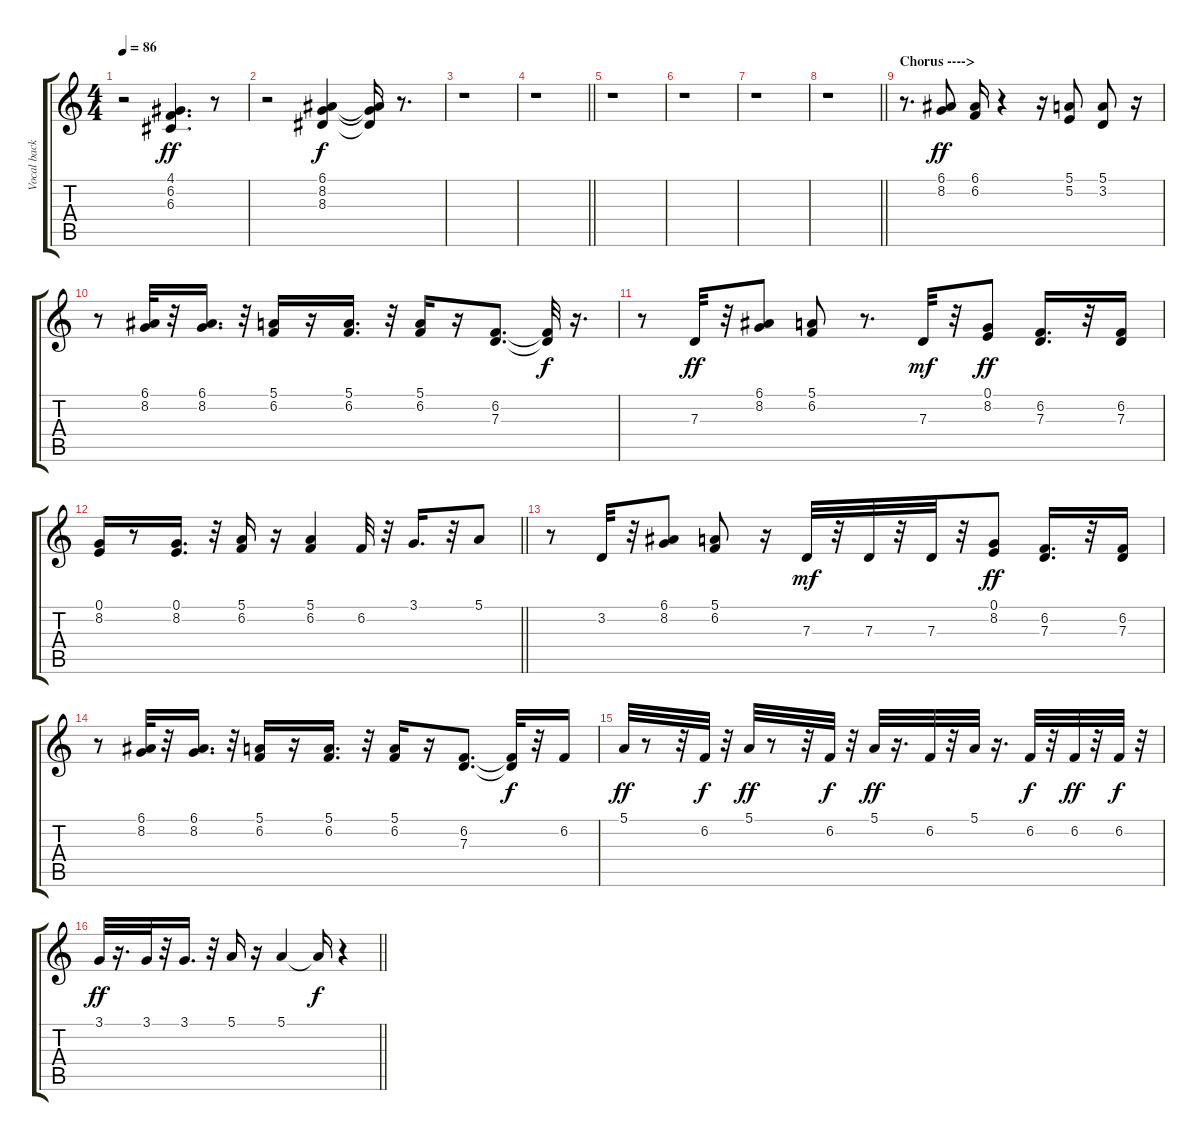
\track ("Vocal background" "Vocal back") {instrument voiceoohs}
\staff {score tabs}
\tuning (E4 B3 G3 D3 A2 E2) {hide}
\ts (4 4)
\tempo 86
\clef g2
\ks c
r.2{dy ff} (4.1 6.2 6.3).4{d} r.8 |
r.2 (6.1 8.2 8.3).4{dy f} (6.1{t} 8.2{t} 8.3{t}).16 r.8{d} |
r.1 |
\barLineRight lightlight
r.1 |
r.1 |
r.1 |
r.1 |
\barLineRight lightlight
r.1 |
\section ("" "Chorus ---->")
r.8{d} (6.1 8.2).8{dy ff} (6.1 6.2).16 r.4 r.16 (5.1 5.2).8 (5.1 3.2).8 r.16 |
r.8 (6.1 8.2).32 r.32 (6.1 8.2).16{d} r.32 (5.1 6.2).16 r.16 (5.1 6.2).16{d} r.32 (5.1 6.2).16 r.16 (6.2 7.3).8{d} (6.2{t} 7.3{t}).32{dy f} r.16{d} |
r.8 7.3.32{dy ff} r.32 (6.1 8.2).8 (5.1 6.2).8 r.8{d} 7.3.32{dy mf} r.32 (0.1 8.2).8{dy ff} (6.2 7.3).16{d} r.32 (6.2 7.3).16 |
\barLineRight lightlight
(0.1 8.2).16 r.8 (0.1 8.2).16{d} r.32 (5.1 6.2).16 r.16 (5.1 6.2).4 6.2.32 r.32 3.1.16{d} r.32 5.1.8 |
r.8 3.2.32 r.32 (6.1 8.2).8 (5.1 6.2).8 r.16 7.3.32{dy mf} r.32 7.3.32 r.32 7.3.32 r.32 (0.1 8.2).8{dy ff} (6.2 7.3).16{d} r.32 (6.2 7.3).16 |
r.8 (6.1 8.2).32 r.32 (6.1 8.2).16{d} r.32 (5.1 6.2).16 r.16 (5.1 6.2).16{d} r.32 (5.1 6.2).16 r.16 (6.2 7.3).8{d} (6.2{t} 7.3{t}).32{dy f} r.32 6.2.16 |
5.1.32{dy ff} r.8 r.32 6.2.32{dy f} r.32 5.1.32{dy ff} r.8 r.32 6.2.32{dy f} r.32 5.1.32{dy ff} r.16{d} 6.2.32 r.32 5.1.32 r.16{d} 6.2.32{dy f} r.32 6.2.32{dy ff} r.32 6.2.32{dy f} r.32 |
\barLineRight lightlight
3.1.32{dy ff} r.16{d} 3.1.32 r.32 3.1.16{d} r.32 5.1.16 r.16 5.1.4 5.1{t}.16{dy f} r.4
